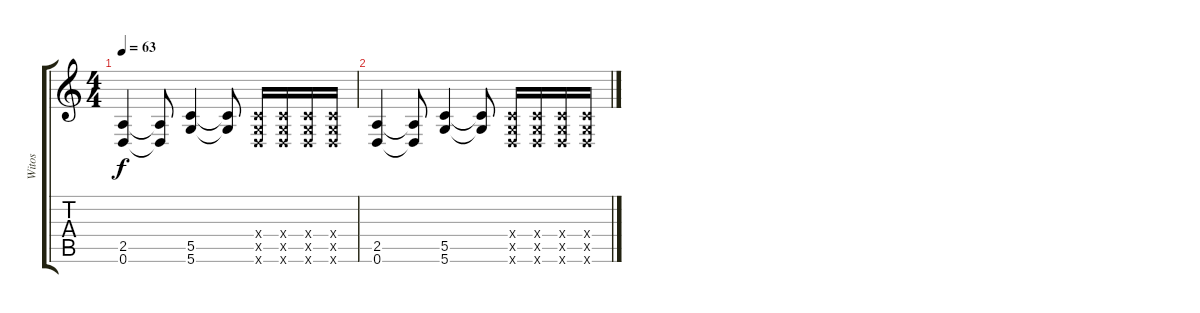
\track ("Witos" "Witos") {instrument distortionguitar}
\staff {score tabs}
\tuning (D4 A3 F3 C3 G2 D2) {hide}
\ts (4 4)
\tempo 63
\clef g2
\ks c
(2.5 0.6).4{dy f} (2.5{t} 0.6{t}).8 (5.5 5.6).4 (5.5{t} 5.6{t}).8 (0.4{x} 0.5{x} 0.6{x}).16 (0.4{x} 0.5{x} 0.6{x}).16 (0.4{x} 0.5{x} 0.6{x}).16 (0.4{x} 0.5{x} 0.6{x}).16 |
(2.5 0.6).4 (2.5{t} 0.6{t}).8 (5.5 5.6).4 (5.5{t} 5.6{t}).8 (0.4{x} 0.5{x} 0.6{x}).16 (0.4{x} 0.5{x} 0.6{x}).16 (0.4{x} 0.5{x} 0.6{x}).16 (0.4{x} 0.5{x} 0.6{x}).16
